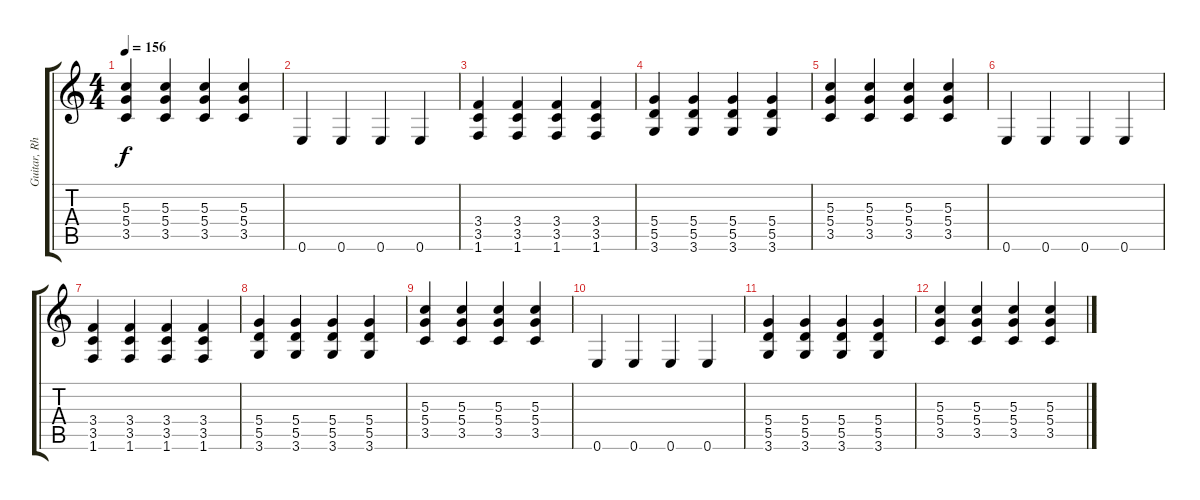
\track ("Guitar, Rhythm" "Guitar, Rh") {instrument distortionguitar}
\staff {score tabs}
\tuning (E4 B3 G3 D3 A2 E2) {hide}
\ts (4 4)
\tempo 156
\clef g2
\ks c
(5.3 5.4 3.5).4{dy f} (5.3 5.4 3.5).4 (5.3 5.4 3.5).4 (5.3 5.4 3.5).4 |
0.6.4 0.6.4 0.6.4 0.6.4 |
(3.4 3.5 1.6).4 (3.4 3.5 1.6).4 (3.4 3.5 1.6).4 (3.4 3.5 1.6).4 |
(5.4 5.5 3.6).4 (5.4 5.5 3.6).4 (5.4 5.5 3.6).4 (5.4 5.5 3.6).4 |
(5.3 5.4 3.5).4 (5.3 5.4 3.5).4 (5.3 5.4 3.5).4 (5.3 5.4 3.5).4 |
0.6.4 0.6.4 0.6.4 0.6.4 |
(3.4 3.5 1.6).4 (3.4 3.5 1.6).4 (3.4 3.5 1.6).4 (3.4 3.5 1.6).4 |
(5.4 5.5 3.6).4 (5.4 5.5 3.6).4 (5.4 5.5 3.6).4 (5.4 5.5 3.6).4 |
(5.3 5.4 3.5).4 (5.3 5.4 3.5).4 (5.3 5.4 3.5).4 (5.3 5.4 3.5).4 |
0.6.4 0.6.4 0.6.4 0.6.4 |
(5.4 5.5 3.6).4 (5.4 5.5 3.6).4 (5.4 5.5 3.6).4 (5.4 5.5 3.6).4 |
(5.3 5.4 3.5).4 (5.3 5.4 3.5).4 (5.3 5.4 3.5).4 (5.3 5.4 3.5).4
